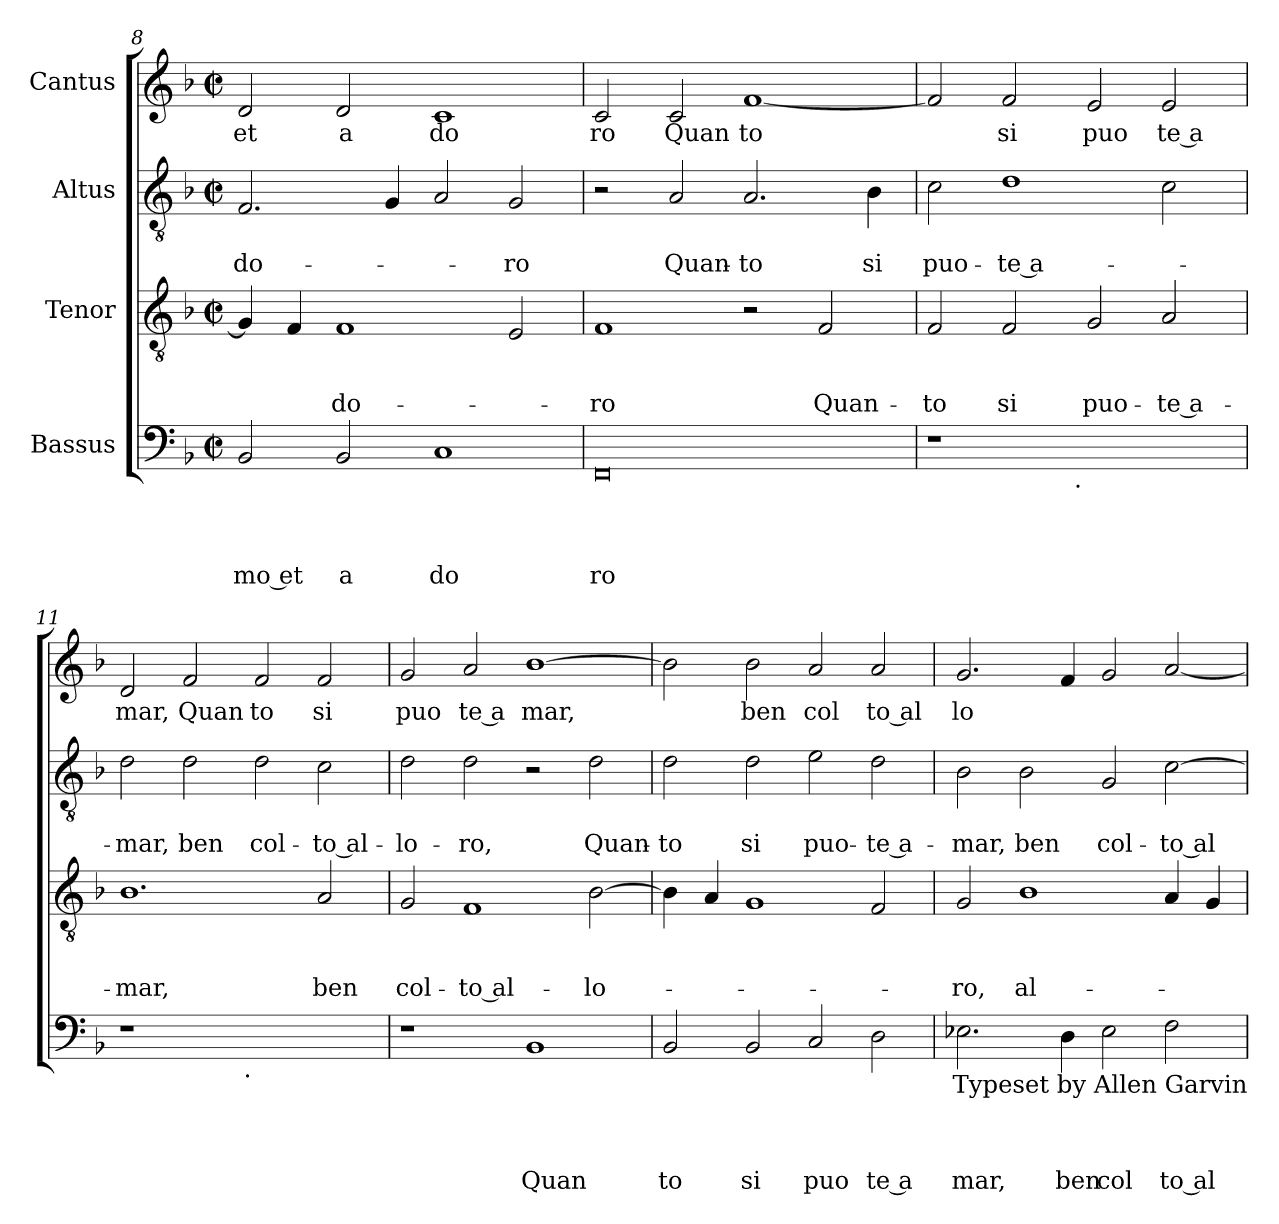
**kern	**text	**text	**text	**text	**kern	**text	**text	**text	**kern	**text	**text	**kern	**text
*part4	*part4	*part4	*part4	*part4	*part3	*part3	*part3	*part3	*part2	*part2	*part2	*part1	*part1
*staff4	*staff4	*staff4	*staff4	*staff4	*staff3	*staff3	*staff3	*staff3	*staff2	*staff2	*staff2	*staff1	*staff1
*I"Bassus	*	*	*	*	*I"Tenor	*	*	*	*I"Altus	*	*	*I"Cantus	*
*clefF4	*	*	*	*	*clefGv2	*	*	*	*clefGv2	*	*	*clefG2	*
*k[b-]	*	*	*	*	*k[b-]	*	*	*	*k[b-]	*	*	*k[b-]	*
*F:	*	*	*	*	*F:	*	*	*	*F:	*	*	*F:	*
*M2/2	*	*	*	*	*M2/2	*	*	*	*M2/2	*	*	*M2/2	*
*met(c|)	*	*	*	*	*met(c|)	*	*	*	*met(c|)	*	*	*met(c|)	*
=8	=8	=8	=8	=8	=8	=8	=8	=8	=8	=8	=8	=8	=8
!	!	!	!	!LO:LY:b:rj	!	!	!	!	!	!	!LO:LY:b	!	!LO:LY:b
2BB-/	.	.	.	mo et	4G/]	.	.	.	2.F/	.	-do-	2d/	et
.	.	.	.	.	4F/	.	.	.	.	.	.	.	.
!	!	!	!	!LO:LY:b	!	!	!	!LO:LY:b	!	!	!	!	!LO:LY:b
2BB-/	.	.	.	a	1F	.	.	-do-	.	.	.	2d/	a
.	.	.	.	.	.	.	.	.	4G/	.	.	.	.
!	!	!	!	!LO:LY:b	!	!	!	!	!	!	!	!	!LO:LY:b
1C	.	.	.	do	.	.	.	.	2A/	.	.	1c	do
!	!	!	!	!	!	!	!	!	!	!	!LO:LY:b	!	!
.	.	.	.	.	2E/	.	.	.	2G/	.	-ro	.	.
=9	=9	=9	=9	=9	=9	=9	=9	=9	=9	=9	=9	=9	=9
!	!	!	!	!LO:LY:b	!	!	!	!LO:LY:b	!	!	!	!	!LO:LY:b
0FF	.	.	.	ro	1F	.	.	-ro	2r	.	.	2c/	ro
!	!	!	!	!	!	!	!	!	!	!	!LO:LY:b	!	!LO:LY:b
.	.	.	.	.	.	.	.	.	2A/	.	Quan-	2c/	Quan
!	!	!	!	!	!	!	!	!	!	!	!LO:LY:b	!	!LO:LY:b
.	.	.	.	.	2r	.	.	.	2.A/	.	-to	[<1f	to
!	!	!	!	!	!	!	!	!LO:LY:b	!	!	!	!	!
.	.	.	.	.	2F/	.	.	Quan-	.	.	.	.	.
!	!	!	!	!	!	!	!	!	!	!	!LO:LY:b	!	!
.	.	.	.	.	.	.	.	.	4B-\	.	si	.	.
=10	=10	=10	=10	=10	=10	=10	=10	=10	=10	=10	=10	=10	=10
!	!	!	!	!	!	!	!	!LO:LY:b	!	!	!LO:LY:b	!	!
*^	*	*	*	*	*	*	*	*	*	*	*	*	*
1r	2ryy	.	.	.	.	2F/	.	.	-to	2c\	.	puo-	2f/]	.
!	!	!	!	!	!	!	!	!	!LO:LY:b	!	!	!LO:LY:b	!	!LO:LY:b
.	4...ryy	.	.	.	.	2F/	.	.	si	1d	.	-te a-	2f/	si
!	!LO:TX:b:t=.	!	!	!	!	!	!	!	!	!	!	!	!	!
.	1ryy	.	.	.	.	.	.	.	.	.	.	.	.	.
!	!	!	!	!	!	!	!	!	!LO:LY:b	!	!	!	!	!LO:LY:b
1ryy	.	.	.	.	.	2G/	.	.	puo-	.	.	.	2e/	puo
!	!	!	!	!	!	!	!	!	!LO:LY:b:rj	!	!	!	!	!LO:LY:b:rj
.	.	.	.	.	.	2A/	.	.	-te a-	2c\	.	.	2e/	te a
.	32ryy	.	.	.	.	.	.	.	.	.	.	.	.	.
=11	=11	=11	=11	=11	=11	=11	=11	=11	=11	=11	=11	=11	=11	=11
!	!	!	!	!	!	!	!	!	!LO:LY:b	!	!	!LO:LY:b	!	!LO:LY:b
1r	2ryy	.	.	.	.	1.B-	.	.	-mar,	2d\	.	-mar,	2d/	mar,
!	!	!	!	!	!	!	!	!	!	!	!	!LO:LY:b	!	!LO:LY:b
.	4...ryy	.	.	.	.	.	.	.	.	2d\	.	ben	2f/	Quan
!	!LO:TX:b:t=.	!	!	!	!	!	!	!	!	!	!	!	!	!
.	1ryy	.	.	.	.	.	.	.	.	.	.	.	.	.
!	!	!	!	!	!	!	!	!	!	!	!	!LO:LY:b	!	!LO:LY:b
1ryy	.	.	.	.	.	.	.	.	.	2d\	.	col-	2f/	to
!	!	!	!	!	!	!	!	!	!LO:LY:b	!	!	!LO:LY:b:rj	!	!LO:LY:b
.	.	.	.	.	.	2A/	.	.	ben	2c\	.	-to al-	2f/	si
.	32ryy	.	.	.	.	.	.	.	.	.	.	.	.	.
=12	=12	=12	=12	=12	=12	=12	=12	=12	=12	=12	=12	=12	=12	=12
!	!	!	!	!	!	!	!	!	!LO:LY:b	!	!	!LO:LY:b	!	!LO:LY:b
*v	*v	*	*	*	*	*	*	*	*	*	*	*	*	*
1r	.	.	.	.	2G/	.	.	col-	2d\	.	-lo-	2g/	puo
!	!	!	!	!	!	!	!	!LO:LY:b:rj	!	!	!LO:LY:b	!	!LO:LY:b:rj
.	.	.	.	.	1F	.	.	-to al-	2d\	.	-ro,	2a/	te a
!	!	!	!	!LO:LY:b	!	!	!	!	!	!	!	!	!LO:LY:b
1BB-	.	.	.	Quan	.	.	.	.	2r	.	.	[<1b-	mar,
!	!	!	!	!	!	!	!	!LO:LY:b	!	!	!LO:LY:b	!	!
.	.	.	.	.	[<2B-\	.	.	-lo-	2d\	.	Quan-	.	.
!!LO:LB:g=z
=13	=13	=13	=13	=13	=13	=13	=13	=13	=13	=13	=13	=13	=13
!	!	!	!	!LO:LY:b	!	!	!	!	!	!	!LO:LY:b	!	!
2BB-/	.	.	.	to	4B-\]	.	.	.	2d\	.	-to	2b-\]	.
.	.	.	.	.	4A/	.	.	.	.	.	.	.	.
!	!	!	!	!LO:LY:b	!	!	!	!	!	!	!LO:LY:b	!	!LO:LY:b
2BB-/	.	.	.	si	1G	.	.	.	2d\	.	si	2b-\	ben
!	!	!	!	!LO:LY:b	!	!	!	!	!	!	!LO:LY:b	!	!LO:LY:b
2C/	.	.	.	puo	.	.	.	.	2e\	.	puo-	2a/	col
!	!	!	!	!LO:LY:b:rj	!	!	!	!	!	!	!LO:LY:b:rj	!	!LO:LY:b:rj
2D\	.	.	.	te a	2F/	.	.	.	2d\	.	-te a-	2a/	to al
=14	=14	=14	=14	=14	=14	=14	=14	=14	=14	=14	=14	=14	=14
!	!	!	!	!LO:LY:b	!	!	!	!LO:LY:b	!	!	!LO:LY:b	!	!LO:LY:b
2.E-X\	.	.	.	mar,	2G/	.	.	-ro,	2B-\	.	-mar,	2.g/	lo
!	!	!	!	!	!	!	!	!LO:LY:b	!	!	!LO:LY:b	!	!
.	.	.	.	.	1B-	.	.	al-	2B-\	.	ben	.	.
!	!	!	!	!LO:LY:b	!	!	!	!	!	!	!	!	!
4D\	.	.	.	ben	.	.	.	.	.	.	.	4f/	.
!	!	!	!	!LO:LY:b	!	!	!	!	!	!	!LO:LY:b	!	!
2E-\	.	.	.	col	.	.	.	.	2G/	.	col-	2g/	.
!	!	!	!	!LO:LY:b:rj	!	!	!	!	!	!	!LO:LY:b	!	!
2F\	.	.	.	to al	4A/	.	.	.	[>2c\	.	-to al-	[<2a/	.
.	.	.	.	.	4G/	.	.	.	.	.	.	.	.
!LO:TX:b:t=Typeset by Allen Garvin	!	!	!	!	!	!	!	!	!	!	!	!	!
=	=	=	=	=	=	=	=	=	=	=	=	=	=
*-	*-	*-	*-	*-	*-	*-	*-	*-	*-	*-	*-	*-	*-
